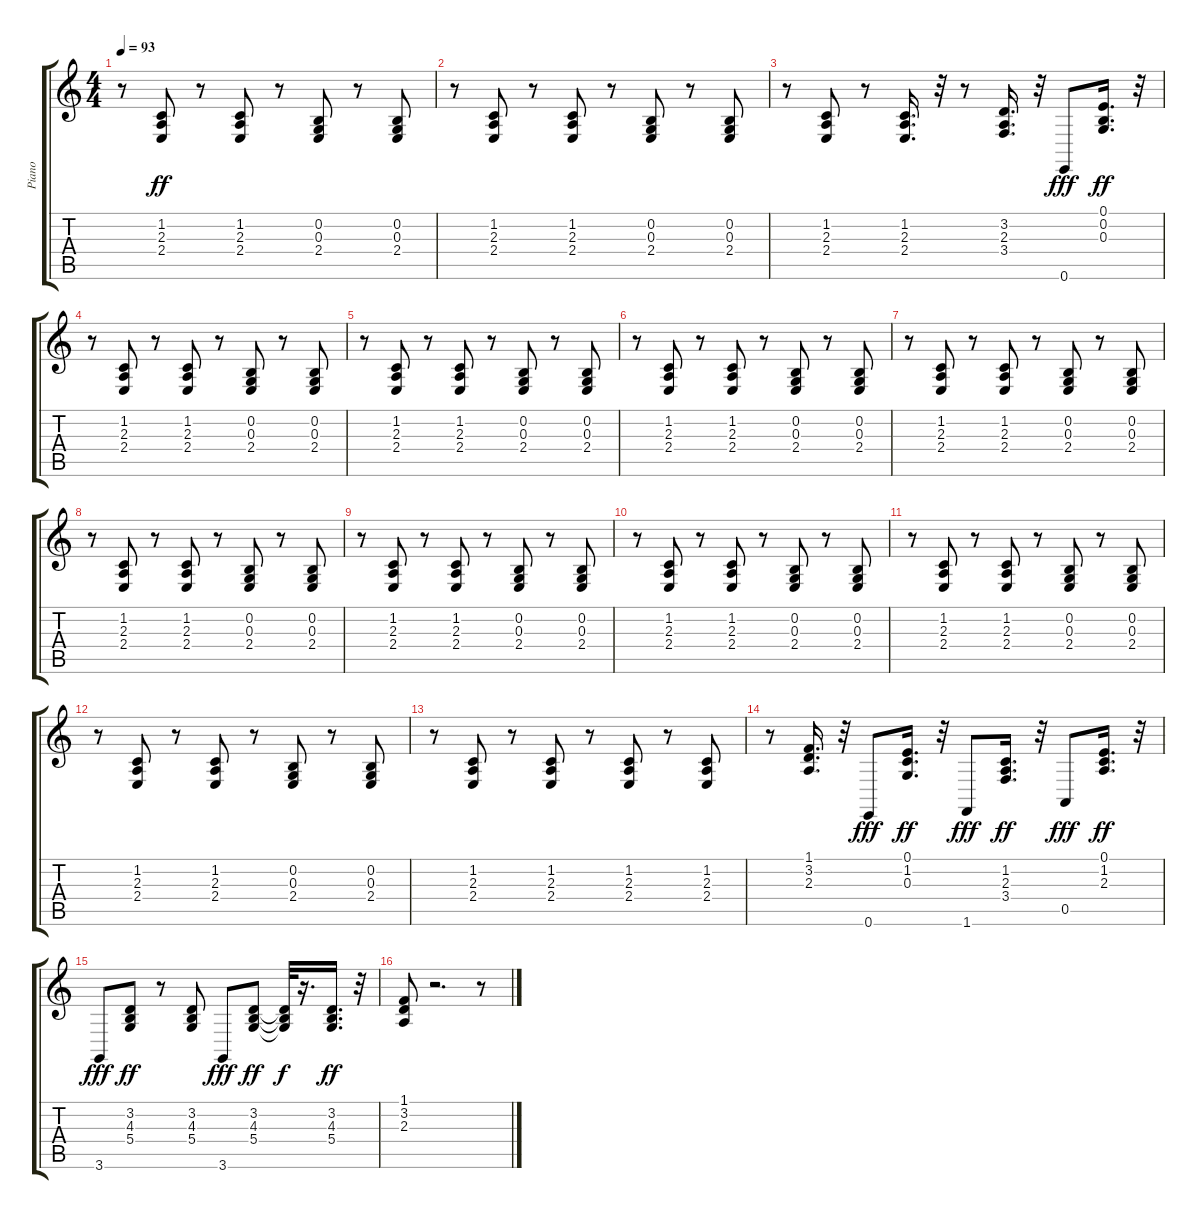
\track ("Piano" "Piano") {instrument acousticgrandpiano}
\staff {score tabs}
\tuning (E4 B3 G3 D3 A2 E2) {hide}
\ts (4 4)
\tempo 93
\clef g2
\ks c
r.8{dy fff} (1.2 2.3 2.4).8{dy ff} r.8 (1.2 2.3 2.4).8 r.8 (0.2 0.3 2.4).8 r.8 (0.2 0.3 2.4).8 |
r.8 (1.2 2.3 2.4).8 r.8 (1.2 2.3 2.4).8 r.8 (0.2 0.3 2.4).8 r.8 (0.2 0.3 2.4).8 |
r.8 (1.2 2.3 2.4).8 r.8 (1.2 2.3 2.4).16{d} r.32 r.8 (3.2 2.3 3.4).16{d} r.32 0.6.8{dy fff} (0.1 0.2 0.3).16{d dy ff} r.32 |
r.8 (1.2 2.3 2.4).8 r.8 (1.2 2.3 2.4).8 r.8 (0.2 0.3 2.4).8 r.8 (0.2 0.3 2.4).8 |
r.8 (1.2 2.3 2.4).8 r.8 (1.2 2.3 2.4).8 r.8 (0.2 0.3 2.4).8 r.8 (0.2 0.3 2.4).8 |
r.8 (1.2 2.3 2.4).8 r.8 (1.2 2.3 2.4).8 r.8 (0.2 0.3 2.4).8 r.8 (0.2 0.3 2.4).8 |
r.8 (1.2 2.3 2.4).8 r.8 (1.2 2.3 2.4).8 r.8 (0.2 0.3 2.4).8 r.8 (0.2 0.3 2.4).8 |
r.8 (1.2 2.3 2.4).8 r.8 (1.2 2.3 2.4).8 r.8 (0.2 0.3 2.4).8 r.8 (0.2 0.3 2.4).8 |
r.8 (1.2 2.3 2.4).8 r.8 (1.2 2.3 2.4).8 r.8 (0.2 0.3 2.4).8 r.8 (0.2 0.3 2.4).8 |
r.8 (1.2 2.3 2.4).8 r.8 (1.2 2.3 2.4).8 r.8 (0.2 0.3 2.4).8 r.8 (0.2 0.3 2.4).8 |
r.8 (1.2 2.3 2.4).8 r.8 (1.2 2.3 2.4).8 r.8 (0.2 0.3 2.4).8 r.8 (0.2 0.3 2.4).8 |
r.8 (1.2 2.3 2.4).8 r.8 (1.2 2.3 2.4).8 r.8 (0.2 0.3 2.4).8 r.8 (0.2 0.3 2.4).8 |
r.8 (1.2 2.3 2.4).8 r.8 (1.2 2.3 2.4).8 r.8 (1.2 2.3 2.4).8 r.8 (1.2 2.3 2.4).8 |
r.8 (1.1 3.2 2.3).16{d} r.32 0.6.8{dy fff} (0.1 1.2 0.3).16{d dy ff} r.32 1.6.8{dy fff} (1.2 2.3 3.4).16{d dy ff} r.32 0.5.8{dy fff} (0.1 1.2 2.3).16{d dy ff} r.32 |
3.6.8{dy fff} (3.2 4.3 5.4).8{dy ff} r.8 (3.2 4.3 5.4).8 3.6.8{dy fff} (3.2 4.3 5.4).8{dy ff} (3.2{t} 4.3{t} 5.4{t}).32{dy f} r.16{d} (3.2 4.3 5.4).16{d dy ff} r.32 |
(1.1 3.2 2.3).8 r.2{d} r.8
